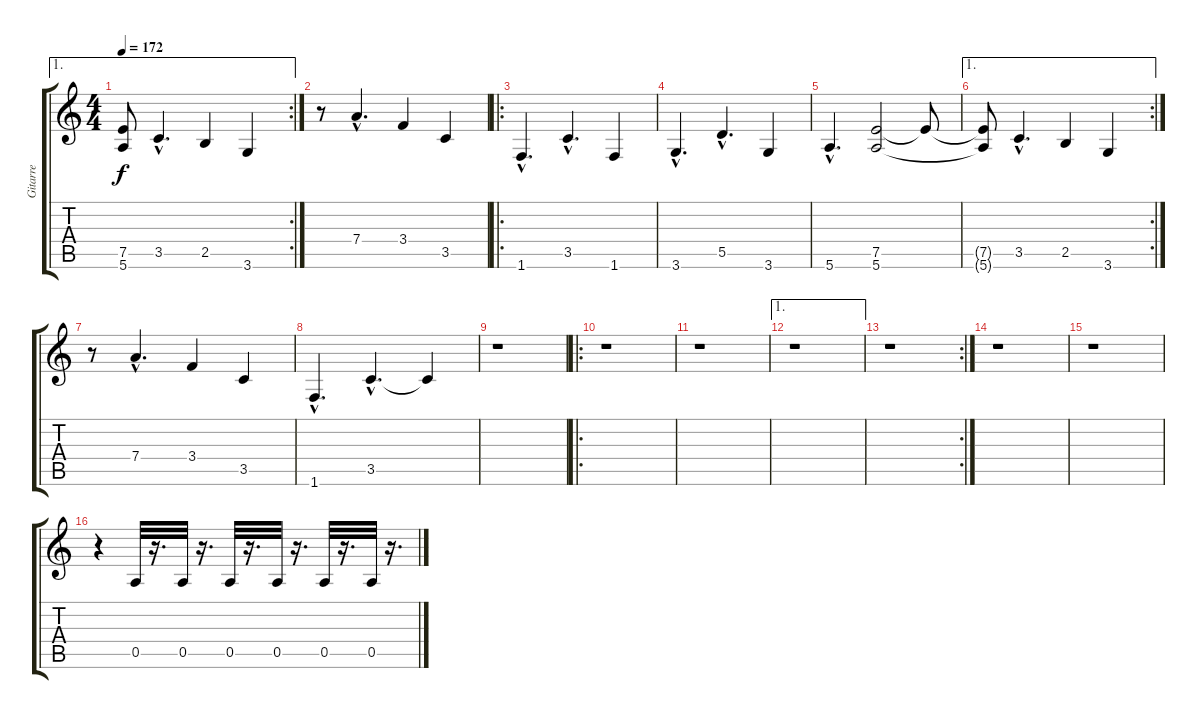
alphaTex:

\track ("Gitarre" "Gitarre") {instrument distortionguitar}
\staff {score tabs}
\tuning (E4 B3 G3 D3 A2 E2) {hide}
\ae 1
\rc 2
\ts (4 4)
\tempo 172
\clef g2
\ks c
(7.5{t} 5.6{t}).8{dy f} 3.5{hac}.4{d} 2.5.4 3.6.4 |
r.8 7.4{hac}.4{d} 3.4.4 3.5.4 |
\ro
1.6{hac}.4{d} 3.5{hac}.4{d} 1.6.4 |
3.6{hac}.4{d} 5.5{hac}.4{d} 3.6.4 |
5.6{hac}.4{d} (7.5 5.6).2 7.5{t}.8 |
\ae 1
\rc 2
(7.5{t} 5.6{t}).8 3.5{hac}.4{d} 2.5.4 3.6.4 |
r.8 7.4{hac}.4{d} 3.4.4 3.5.4 |
1.6{hac}.4{d} 3.5{hac}.4{d} 3.5{t}.4 |
r.1 |
\ro
r.1 |
r.1 |
\ae 1
r.1 |
\rc 2
r.1 |
r.1 |
r.1 |
r.4 0.5.32 r.16{d} 0.5.32 r.16{d} 0.5.32 r.16{d} 0.5.32 r.16{d} 0.5.32 r.16{d} 0.5.32 r.16{d}
